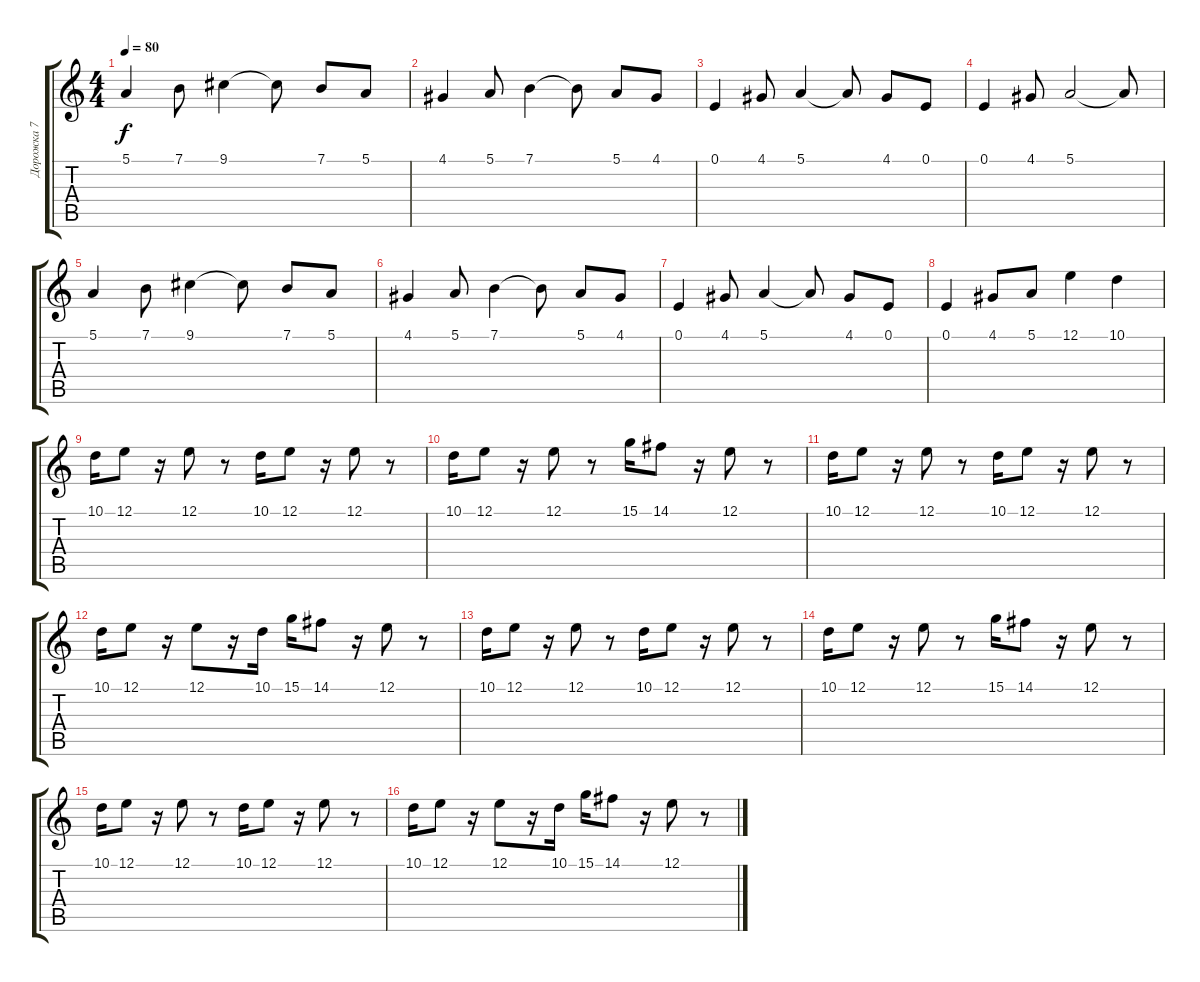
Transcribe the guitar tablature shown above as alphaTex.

\track ("Дорожка 7" "Дорожка 7") {instrument stringensemble1}
\staff {score tabs}
\tuning (E4 B3 G3 D3 A2 E2) {hide}
\ts (4 4)
\tempo 80
\clef g2
\ks c
5.1.4{dy f} 7.1.8 9.1.4 9.1{t}.8 7.1.8 5.1.8 |
4.1.4 5.1.8 7.1.4 7.1{t}.8 5.1.8 4.1.8 |
0.1.4 4.1.8 5.1.4 5.1{t}.8 4.1.8 0.1.8 |
0.1.4 4.1.8 5.1.2 5.1{t}.8 |
5.1.4 7.1.8 9.1.4 9.1{t}.8 7.1.8 5.1.8 |
4.1.4 5.1.8 7.1.4 7.1{t}.8 5.1.8 4.1.8 |
0.1.4 4.1.8 5.1.4 5.1{t}.8 4.1.8 0.1.8 |
0.1.4 4.1.8 5.1.8 12.1.4 10.1.4 |
10.1.16 12.1.8 r.16 12.1.8 r.8 10.1.16 12.1.8 r.16 12.1.8 r.8 |
10.1.16 12.1.8 r.16 12.1.8 r.8 15.1.16 14.1.8 r.16 12.1.8 r.8 |
10.1.16 12.1.8 r.16 12.1.8 r.8 10.1.16 12.1.8 r.16 12.1.8 r.8 |
10.1.16 12.1.8 r.16 12.1.8 r.16 10.1.16 15.1.16 14.1.8 r.16 12.1.8 r.8 |
10.1.16 12.1.8 r.16 12.1.8 r.8 10.1.16 12.1.8 r.16 12.1.8 r.8 |
10.1.16 12.1.8 r.16 12.1.8 r.8 15.1.16 14.1.8 r.16 12.1.8 r.8 |
10.1.16 12.1.8 r.16 12.1.8 r.8 10.1.16 12.1.8 r.16 12.1.8 r.8 |
10.1.16 12.1.8 r.16 12.1.8 r.16 10.1.16 15.1.16 14.1.8 r.16 12.1.8 r.8
